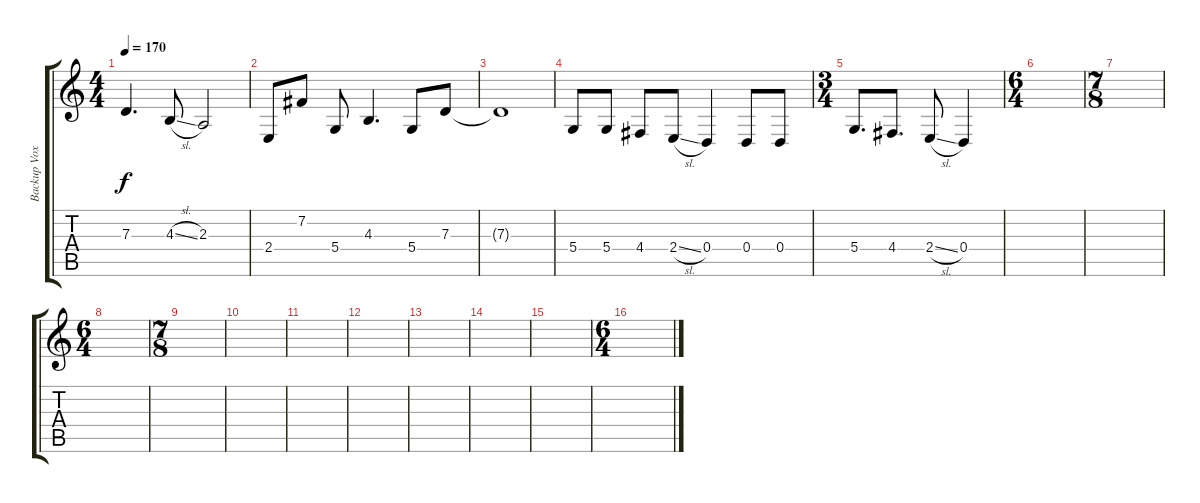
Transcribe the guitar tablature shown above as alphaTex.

\track ("Backup Vox 1" "Backup Vox") {instrument flute}
\staff {score tabs}
\tuning (E4 B3 G3 D3 A2 E2) {hide}
\ts (4 4)
\tempo 170
\clef g2
\ks c
7.3{t}.4{d dy f} 4.3{sl}.8 2.3.2 |
2.4.8 7.2.8 5.4.8 4.3.4{d} 5.4.8 7.3.8 |
7.3{t}.1 |
5.4.8 5.4.8 4.4.8 2.4{sl}.8 0.4.4 0.4.8 0.4.8 |
\ts (3 4)
5.4.8{d} 4.4.8{d} 2.4{sl}.8 0.4.4 |
\ts (6 4)
|
\ts (7 8)
|
\ts (6 4)
|
\ts (7 8)
|
|
|
|
|
|
|
\ts (6 4)
